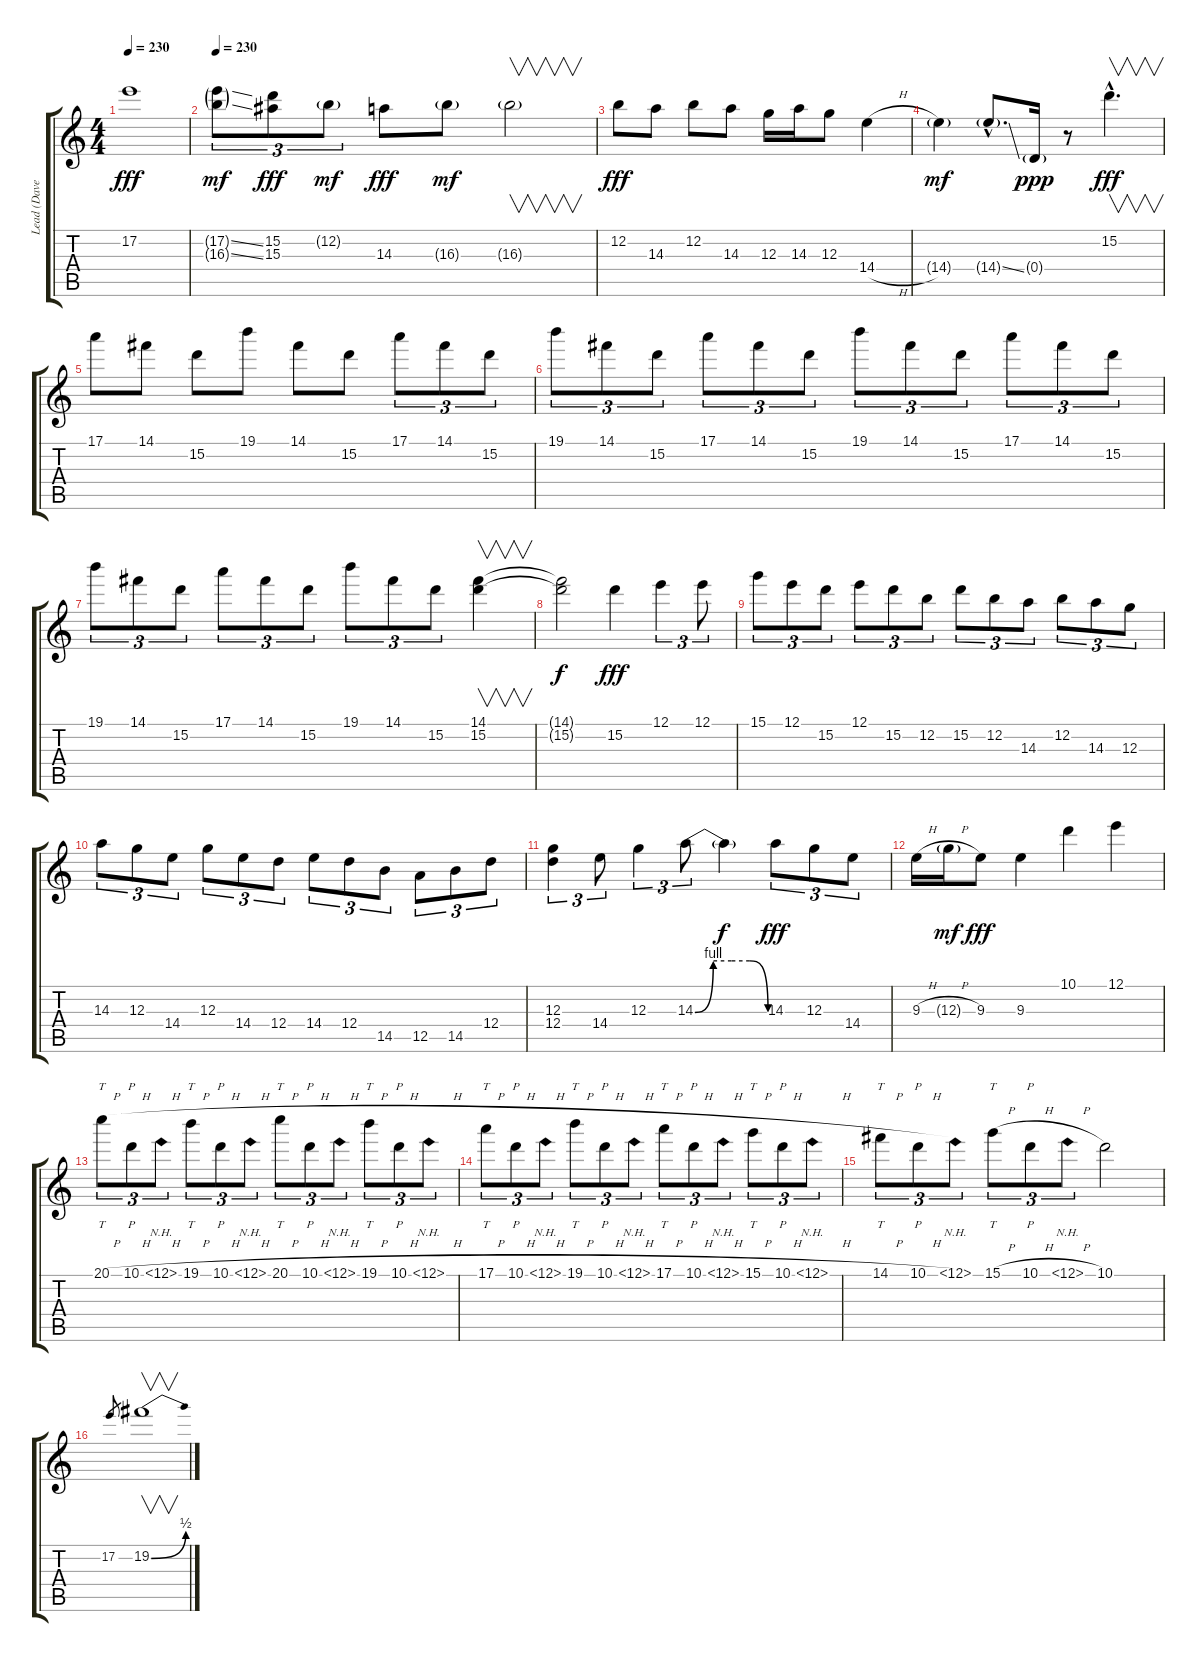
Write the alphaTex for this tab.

\track ("Lead (Dave)" "Lead (Dave") {instrument distortionguitar}
\staff {score tabs}
\tuning (E4 B3 G3 D3 A2 E2) {hide}
\ts (4 4)
\tempo 230
\clef g2
\ks c
17.2.1{dy fff} |
\tempo 230
(17.2{ss g} 16.3{ss g}).8{tu (3 2) dy mf} (15.2 15.3).8{tu (3 2) dy fff} 12.2{g}.8{tu (3 2) dy mf} 14.3.8{dy fff} 16.3{g}.8{dy mf} 16.3{g}.2{v} |
12.2.8{dy fff} 14.3.8 12.2.8 14.3.8 12.3.16 14.3.16 12.3.8 14.4{h}.4 |
14.4{g}.4{dy mf} 14.4{ss g hac}.8{d} 0.4{g}.16{dy ppp} r.8 15.2{hac}.4{v d dy fff} |
17.1.8 14.1.8 15.2.8 19.1.8 14.1.8 15.2.8 17.1.8{tu (3 2)} 14.1.8{tu (3 2)} 15.2.8{tu (3 2)} |
19.1.8{tu (3 2)} 14.1.8{tu (3 2)} 15.2.8{tu (3 2)} 17.1.8{tu (3 2)} 14.1.8{tu (3 2)} 15.2.8{tu (3 2)} 19.1.8{tu (3 2)} 14.1.8{tu (3 2)} 15.2.8{tu (3 2)} 17.1.8{tu (3 2)} 14.1.8{tu (3 2)} 15.2.8{tu (3 2)} |
19.1.8{tu (3 2)} 14.1.8{tu (3 2)} 15.2.8{tu (3 2)} 17.1.8{tu (3 2)} 14.1.8{tu (3 2)} 15.2.8{tu (3 2)} 19.1.8{tu (3 2)} 14.1.8{tu (3 2)} 15.2.8{tu (3 2)} (14.1 15.2).4{v} |
(14.1{t} 15.2{t}).2{dy f} 15.2.4{dy fff} 12.1.4{tu (3 2)} 12.1.8{tu (3 2)} |
15.1.8{tu (3 2)} 12.1.8{tu (3 2)} 15.2.8{tu (3 2)} 12.1.8{tu (3 2)} 15.2.8{tu (3 2)} 12.2.8{tu (3 2)} 15.2.8{tu (3 2)} 12.2.8{tu (3 2)} 14.3.8{tu (3 2)} 12.2.8{tu (3 2)} 14.3.8{tu (3 2)} 12.3.8{tu (3 2)} |
14.3.8{tu (3 2)} 12.3.8{tu (3 2)} 14.4.8{tu (3 2)} 12.3.8{tu (3 2)} 14.4.8{tu (3 2)} 12.4.8{tu (3 2)} 14.4.8{tu (3 2)} 12.4.8{tu (3 2)} 14.5.8{tu (3 2)} 12.5.8{tu (3 2)} 14.5.8{tu (3 2)} 12.4.8{tu (3 2)} |
(12.3 12.4).4{tu (3 2)} 14.4.8{tu (3 2)} 12.3.4{tu (3 2)} 14.3{be (custom 0 0 15 4 30 4 45 4 60 0)}.8{tu (3 2)} 14.3{t}.4{dy f} 14.3.8{tu (3 2) dy fff} 12.3.8{tu (3 2)} 14.4.8{tu (3 2)} |
9.3{h}.16 12.3{h g}.16{dy mf} 9.3.8{dy fff} 9.3.4 10.1.4 12.1.4 |
20.1{h}.8{tt tu (3 2)} 10.1{h}.8{p tu (3 2)} 12.1{nh h}.8{tu (3 2)} 19.1{h}.8{tt tu (3 2)} 10.1{h}.8{p tu (3 2)} 12.1{nh h}.8{tu (3 2)} 20.1{h}.8{tt tu (3 2)} 10.1{h}.8{p tu (3 2)} 12.1{nh h}.8{tu (3 2)} 19.1{h}.8{tt tu (3 2)} 10.1{h}.8{p tu (3 2)} 12.1{nh h}.8{tu (3 2)} |
17.1{h}.8{tt tu (3 2)} 10.1{h}.8{p tu (3 2)} 12.1{nh h}.8{tu (3 2)} 19.1{h}.8{tt tu (3 2)} 10.1{h}.8{p tu (3 2)} 12.1{nh h}.8{tu (3 2)} 17.1{h}.8{tt tu (3 2)} 10.1{h}.8{p tu (3 2)} 12.1{nh h}.8{tu (3 2)} 15.1{h}.8{tt tu (3 2)} 10.1{h}.8{p tu (3 2)} 12.1{nh h}.8{tu (3 2)} |
14.1{h}.8{tt tu (3 2)} 10.1{h}.8{p tu (3 2)} 12.1{nh}.8{tu (3 2)} 15.1{h}.8{tt tu (3 2)} 10.1{h}.8{p tu (3 2)} 12.1{nh h}.8{tu (3 2)} 10.1.2 |
17.2.8{gr} 19.2{be (bend 0 0 60 2)}.1{v}
